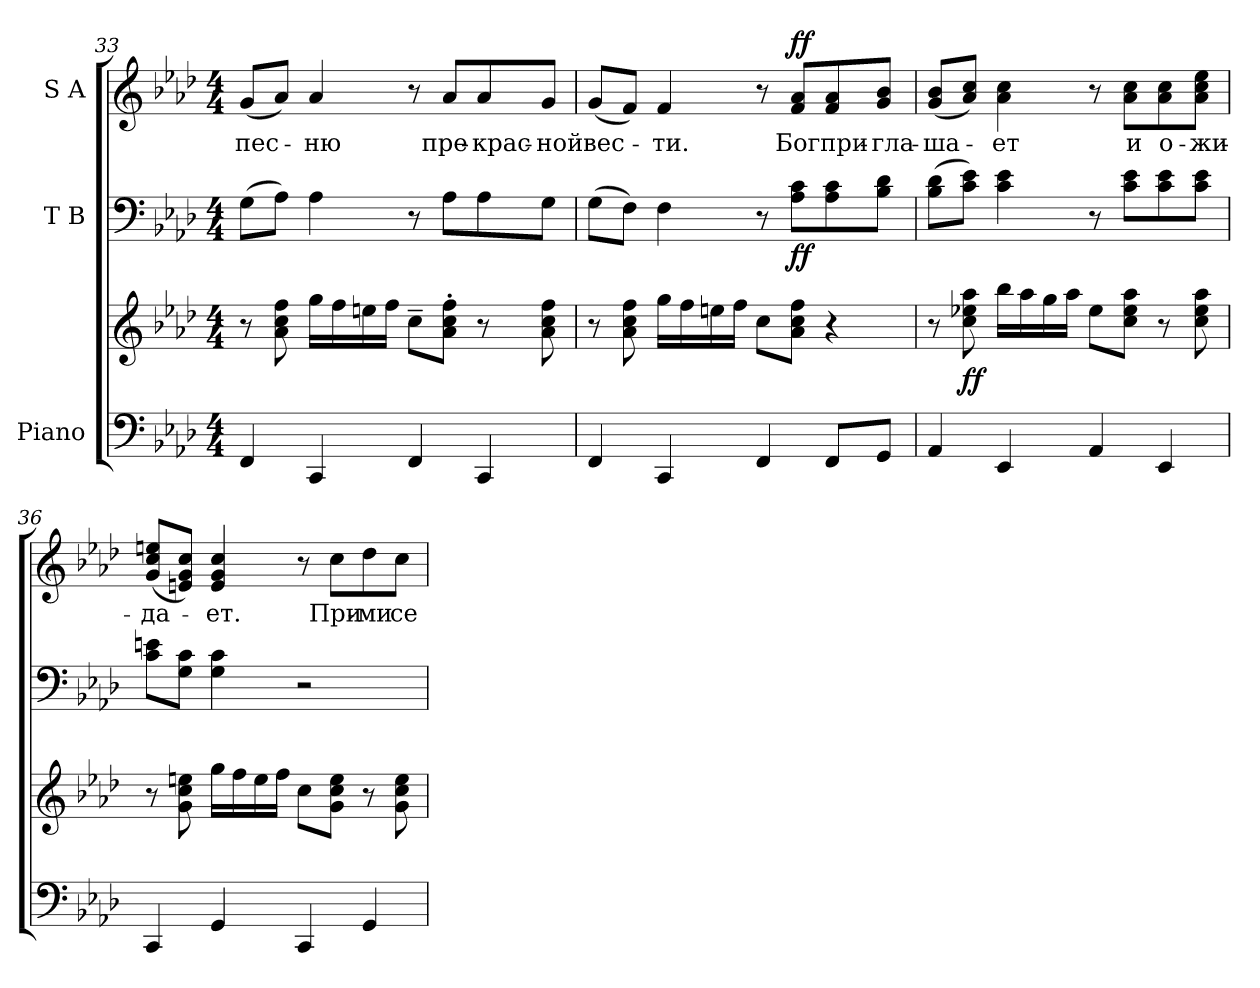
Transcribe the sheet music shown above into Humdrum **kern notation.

**kern	**kern	**dynam	**kern	**dynam	**kern	**text	**dynam
*part3	*part3	*part3	*part2	*part2	*part1	*part1	*part1
*staff4	*staff3	*staff3/4	*staff2	*staff2	*staff1	*staff1	*staff1
*I"Piano	*	*	*I"T B	*	*I"S A	*	*
!!LO:LB:g=z
*clefF4	*clefG2	*	*clefF4	*	*clefG2	*	*
*k[b-e-a-d-]	*k[b-e-a-d-]	*	*k[b-e-a-d-]	*	*k[b-e-a-d-]	*	*
*A-:	*A-:	*	*A-:	*	*A-:	*	*
*M4/4	*M4/4	*	*M4/4	*	*M4/4	*	*
=33	=33	=33	=33	=33	=33	=33	=33
!	!	!	!	!	!	!LO:LY:b:color=#000000	!
4FFi/	8r	.	(8Gi\L	.	(8gi/L	пес-	.
.	8a-i\ 8cci 8ffi	.	8A-i\J)	.	8a-i/J)	.	.
!	!	!	!	!	!	!LO:LY:b:color=#000000	!
4CCi/	16ggi\LL	.	4A-i\	.	4a-i/	-ню	.
.	16ffi\	.	.	.	.	.	.
.	16eeni\	.	.	.	.	.	.
.	16ffi\JJ	.	.	.	.	.	.
4FFi/	8cc~i\L	.	8r	.	8r	.	.
!	!	!	!	!	!	!LO:LY:b:color=#000000	!
.	8a-i\' 8cci' 8ffi'J	.	8A-i\L	.	8a-i/L	пре-	.
!	!	!	!	!	!	!LO:LY:b:color=#000000	!
4CCi/	8r	.	8A-i\	.	8a-i/	-крас-	.
!	!	!	!	!	!	!LO:LY:b:color=#000000	!
.	8a-i\ 8cci 8ffi	.	8Gi\J	.	8gi/J	-ной	.
=34	=34	=34	=34	=34	=34	=34	=34
!	!	!	!	!	!	!LO:LY:b:color=#000000	!
4FFi/	8r	.	(8Gi\L	.	(8gi/L	вес-	.
.	8a-i\ 8cci 8ffi	.	8Fi\J)	.	8fi/J)	.	.
!	!	!	!	!	!	!LO:LY:b:color=#000000	!
4CCi/	16ggi\LL	.	4Fi\	.	4fi/	-ти.	.
.	16ffi\	.	.	.	.	.	.
.	16eeni\	.	.	.	.	.	.
.	16ffi\JJ	.	.	.	.	.	.
4FFi/	8cci\L	.	8r	.	8r	.	.
!	!	!	!	!	!	!LO:LY:b:color=#000000	!
.	8a-i\ 8cci 8ffiJ	.	8A-i\ 8ciL	ff	8fi/ 8a-iL	Бог	ff
!	!	!	!	!	!	!LO:LY:b:color=#000000	!
8FFi/L	4r	.	8A-i\ 8ci	.	8fi/ 8a-i	при-	.
!	!	!	!	!	!	!LO:LY:b:color=#000000	!
8GGi/J	.	.	8B-i\ 8d-iJ	.	8gi/ 8b-iJ	-гла-	.
=35	=35	=35	=35	=35	=35	=35	=35
!	!	!	!	!	!	!LO:LY:b:color=#000000	!
4AA-i/	8r	.	(8B-i\ 8d-iL	.	(8gi/ 8b-iL	-ша-	.
.	8cci\ 8ee-Xi 8aa-i	ff	8ci\ 8e-iJ)	.	8a-i/ 8cciJ)	.	.
!	!	!	!	!	!	!LO:LY:b:color=#000000	!
4EE-i/	16bb-i\LL	.	4ci\ 4e-i	.	4a-i\ 4cci	-ет	.
.	16aa-i\	.	.	.	.	.	.
.	16ggi\	.	.	.	.	.	.
.	16aa-i\JJ	.	.	.	.	.	.
4AA-i/	8ee-i\L	.	8r	.	8r	.	.
!	!	!	!	!	!	!LO:LY:b:color=#000000	!
.	8cci\ 8ee-i 8aa-iJ	.	8ci\ 8e-iL	.	8a-i\ 8cciL	и	.
!	!	!	!	!	!	!LO:LY:b:color=#000000	!
4EE-i/	8r	.	8ci\ 8e-i	.	8a-i\ 8cci	о-	.
!	!	!	!	!	!	!LO:LY:b:color=#000000	!
.	8cci\ 8ee-i 8aa-i	.	8ci\ 8e-iJ	.	8a-i\ 8cci 8ee-iJ	-жи-	.
!!LO:PB:g=z
=36	=36	=36	=36	=36	=36	=36	=36
!	!	!	!	!	!	!LO:LY:b:color=#000000	!
4CCi/	8r	.	8ci\ 8eniL	.	(8gi/ 8cci 8eeniL	-да-	.
.	8gi\ 8cci 8eeni	.	8Gi\ 8ciJ	.	8eni/ 8gi 8cciJ)	.	.
!	!	!	!	!	!	!LO:LY:b:color=#000000	!
4GGi/	16ggi\LL	.	4Gi\ 4ci	.	4ei/ 4gi 4cci	-ет.	.
.	16ffi\	.	.	.	.	.	.
.	16eei\	.	.	.	.	.	.
.	16ffi\JJ	.	.	.	.	.	.
4CCi/	8cci\L	.	2r	.	8r	.	.
!	!	!	!	!	!	!LO:LY:b:color=#000000	!
.	8gi\ 8cci 8eeiJ	.	.	.	8cci\L	При-	.
!	!	!	!	!	!	!LO:LY:b:color=#000000	!
4GGi/	8r	.	.	.	8dd-i\	-ми	.
!	!	!	!	!	!	!LO:LY:b:color=#000000	!
.	8gi\ 8cci 8eei	.	.	.	8cci\J	се-	.
=	=	=	=	=	=	=	=
*-	*-	*-	*-	*-	*-	*-	*-
